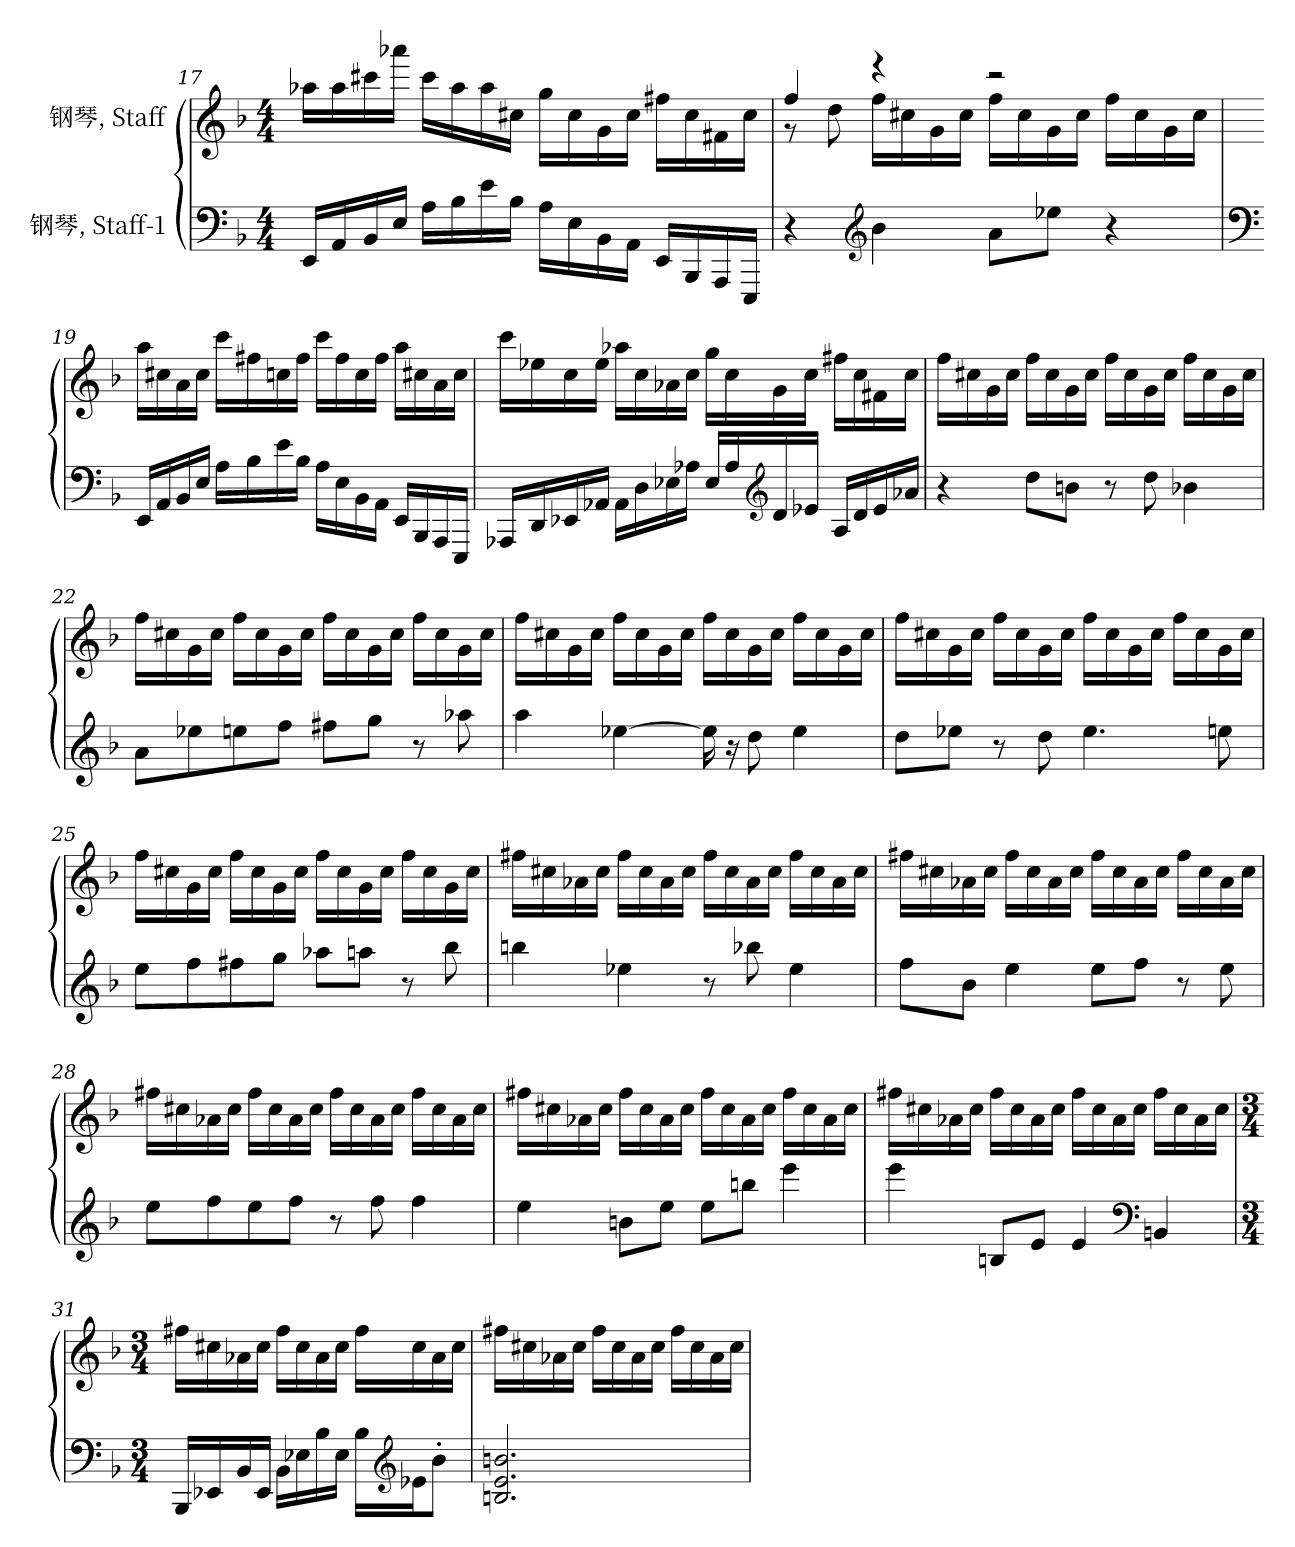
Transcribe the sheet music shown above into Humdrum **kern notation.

**kern	**kern
*part2	*part1
*staff2	*staff1
*I"钢琴, Staff-1	*I"钢琴, Staff
!!LO:LB:g=z
*clefF4	*clefG2
*k[b-]	*k[b-]
*M4/4	*M4/4
=17	=17
16EE/LL	16aa-X\LL
16AA/	16aa-\
16BB-/	16ccc#X\
16E/JJ	16aaa-X\JJ
16A\LL	16ccc#\LL
16B-\	16aa-\
16e\	16aa-\
16B-\JJ	16cc#X\JJ
16A\LL	16gg\LL
16E\	16cc#\
16BB-\	16g\
16AA\JJ	16cc#\JJ
16EE/LL	16ff#X\LL
16BBB-/	16cc#\
16AAA/	16f#X\
16EEE/JJ	16cc#\JJ
=18	=18
*	*^
4r	4ff/	8r
.	.	8dd\
*clefG2	*	*
4b-\	4r	16ff\LL
.	.	16cc#X\
.	.	16g\
.	.	16cc#\JJ
8a\L	2r	16ff\LL
.	.	16cc#\
8ee-X\J	.	16g\
.	.	16cc#\JJ
4r	.	16ff\LL
.	.	16cc#\
.	.	16g\
.	.	16cc#\JJ
*	*v	*v
!!LO:LB:g=z
=19	=19
*clefF4	*
16EE/LL	16aa\LL
16AA/	16cc#X\
16BB-/	16a\
16E/JJ	16cc#\JJ
16A\LL	16ccc\LL
16B-\	16ff#X\
16e\	16ccn\
16B-\JJ	16ff#\JJ
16A\LL	16ccc\LL
16E\	16ff#\
16BB-\	16cc\
16AA\JJ	16ff#\JJ
16EE/LL	16aa\LL
16BBB-/	16cc#X\
16AAA/	16a\
16EEE/JJ	16cc#\JJ
=20	=20
16AAA-X/LL	16ccc\LL
16DD/	16ee-X\
16EE-X/	16cc\
16AA-X/JJ	16ee-\JJ
16AA-\LL	16aa-X\LL
16D\	16cc\
16E-X\	16a-X\
16A-X\JJ	16cc\JJ
16E-/LL	16gg\LL
16A-/	16cc\
*clefG2	*
16d/	16g\
16e-X/JJ	16cc\JJ
16A-/LL	16ff#X\LL
16d/	16cc\
16e-/	16f#X\
16a-X/JJ	16cc\JJ
!!LO:LB:g=z
=21	=21
4r	16ff\LL
.	16cc#X\
.	16g\
.	16cc#\JJ
8dd\L	16ff\LL
.	16cc#\
8bn\J	16g\
.	16cc#\JJ
8r	16ff\LL
.	16cc#\
8dd\	16g\
.	16cc#\JJ
4b-X\	16ff\LL
.	16cc#\
.	16g\
.	16cc#\JJ
=22	=22
8a\L	16ff\LL
.	16cc#X\
8ee-X\	16g\
.	16cc#\JJ
8een\	16ff\LL
.	16cc#\
8ff\J	16g\
.	16cc#\JJ
8ff#X\L	16ff\LL
.	16cc#\
8gg\J	16g\
.	16cc#\JJ
8r	16ff\LL
.	16cc#\
8aa-X\	16g\
.	16cc#\JJ
!!LO:PB:g=z
=23	=23
4aa\	16ff\LL
.	16cc#X\
.	16g\
.	16cc#\JJ
[4ee-X\	16ff\LL
.	16cc#\
.	16g\
.	16cc#\JJ
16ee-\]	16ff\LL
16r	16cc#\
8dd\	16g\
.	16cc#\JJ
4ee-\	16ff\LL
.	16cc#\
.	16g\
.	16cc#\JJ
=24	=24
8dd\L	16ff\LL
.	16cc#X\
8ee-X\J	16g\
.	16cc#\JJ
8r	16ff\LL
.	16cc#\
8dd\	16g\
.	16cc#\JJ
4.ee-\	16ff\LL
.	16cc#\
.	16g\
.	16cc#\JJ
.	16ff\LL
.	16cc#\
8een\	16g\
.	16cc#\JJ
!!LO:LB:g=z
=25	=25
8ee\L	16ff\LL
.	16cc#X\
8ff\	16g\
.	16cc#\JJ
8ff#X\	16ff\LL
.	16cc#\
8gg\J	16g\
.	16cc#\JJ
8aa-X\L	16ff\LL
.	16cc#\
8aan\J	16g\
.	16cc#\JJ
8r	16ff\LL
.	16cc#\
8bb-\	16g\
.	16cc#\JJ
=26	=26
4bbn\	16ff#X\LL
.	16cc#X\
.	16a-X\
.	16cc#\JJ
4ee-X\	16ff#\LL
.	16cc#\
.	16a-\
.	16cc#\JJ
8r	16ff#\LL
.	16cc#\
8bb-X\	16a-\
.	16cc#\JJ
4ee-\	16ff#\LL
.	16cc#\
.	16a-\
.	16cc#\JJ
!!LO:LB:g=z
=27	=27
8ff\L	16ff#X\LL
.	16cc#X\
8b-\J	16a-X\
.	16cc#\JJ
4ee\	16ff#\LL
.	16cc#\
.	16a-\
.	16cc#\JJ
8ee\L	16ff#\LL
.	16cc#\
8ff\J	16a-\
.	16cc#\JJ
8r	16ff#\LL
.	16cc#\
8ee\	16a-\
.	16cc#\JJ
=28	=28
8ee\L	16ff#X\LL
.	16cc#X\
8ff\	16a-X\
.	16cc#\JJ
8ee\	16ff#\LL
.	16cc#\
8ff\J	16a-\
.	16cc#\JJ
8r	16ff#\LL
.	16cc#\
8ff\	16a-\
.	16cc#\JJ
4ff\	16ff#\LL
.	16cc#\
.	16a-\
.	16cc#\JJ
!!LO:LB:g=z
=29	=29
4ee\	16ff#X\LL
.	16cc#X\
.	16a-X\
.	16cc#\JJ
8bn\L	16ff#\LL
.	16cc#\
8ee\J	16a-\
.	16cc#\JJ
8ee\L	16ff#\LL
.	16cc#\
8bbn\J	16a-\
.	16cc#\JJ
4eee\	16ff#\LL
.	16cc#\
.	16a-\
.	16cc#\JJ
=30	=30
4eee\	16ff#X\LL
.	16cc#X\
.	16a-X\
.	16cc#\JJ
8Bn/L	16ff#\LL
.	16cc#\
8e/J	16a-\
.	16cc#\JJ
4e/	16ff#\LL
.	16cc#\
.	16a-\
.	16cc#\JJ
*clefF4	*
4BBn/	16ff#\LL
.	16cc#\
.	16a-\
.	16cc#\JJ
!!LO:LB:g=z
=31	=31
*M3/4	*M3/4
16BBB-/LL	16ff#X\LL
16EE-X/	16cc#X\
16BB-/	16a-X\
16EE-/JJ	16cc#\JJ
16BB-\LL	16ff#\LL
16E-X\	16cc#\
16B-\	16a-\
16E-\JJ	16cc#\JJ
16B-\LL	16ff#\LL
*clefG2	*
16e-X\J	16cc#\
8b-'\J	16a-\
.	16cc#\JJ
=32	=32
2.Bn/ 2.e/ 2.bn/	16ff#X\LL
.	16cc#X\
.	16a-X\
.	16cc#\JJ
.	16ff#\LL
.	16cc#\
.	16a-\
.	16cc#\JJ
.	16ff#\LL
.	16cc#\
.	16a-\
.	16cc#\JJ
=	=
*-	*-
